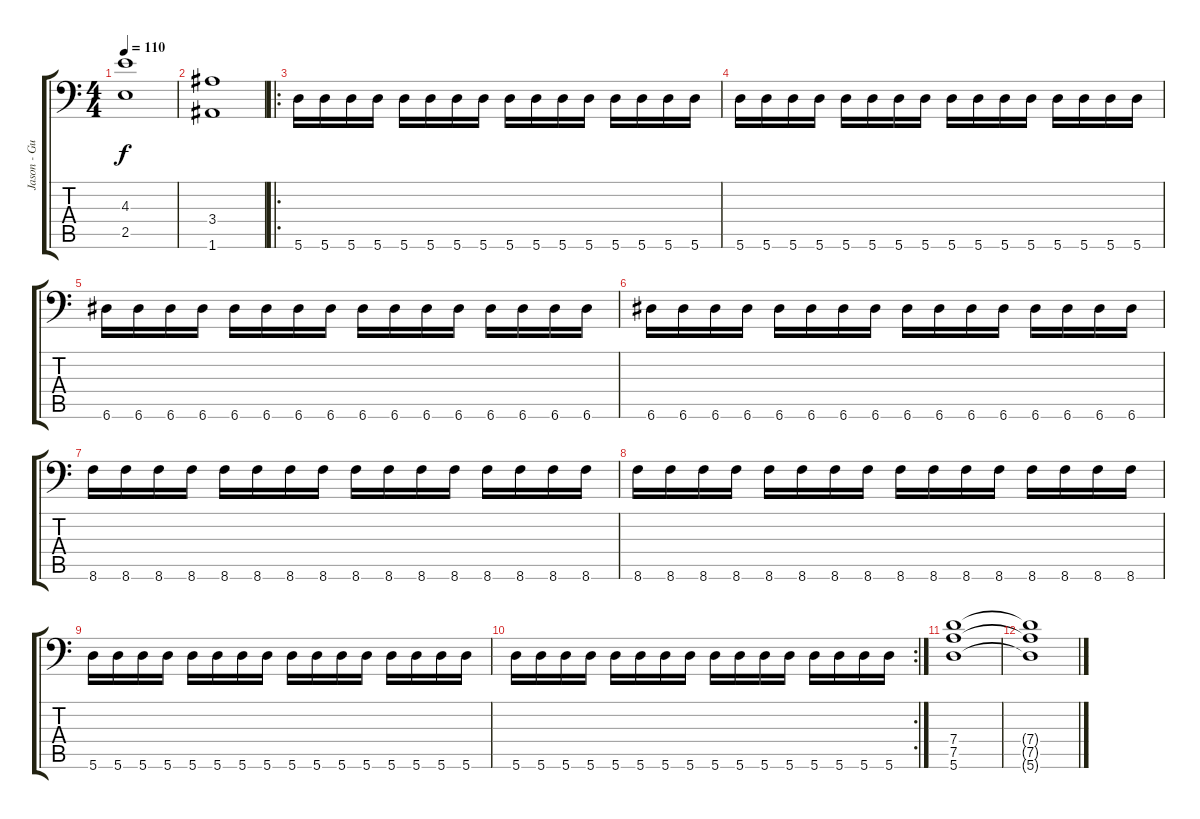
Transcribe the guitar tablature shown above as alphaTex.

\track ("Jason - Guitar" "Jason - Gu") {instrument distortionguitar}
\staff {score tabs}
\tuning (A3 E3 C3 G2 D2 A1) {hide}
\ts (4 4)
\tempo 110
\clef f4
\ks c
(4.3 2.5).1{dy f} |
(3.4 1.6).1 |
\ro
5.6.16 5.6.16 5.6.16 5.6.16 5.6.16 5.6.16 5.6.16 5.6.16 5.6.16 5.6.16 5.6.16 5.6.16 5.6.16 5.6.16 5.6.16 5.6.16 |
5.6.16 5.6.16 5.6.16 5.6.16 5.6.16 5.6.16 5.6.16 5.6.16 5.6.16 5.6.16 5.6.16 5.6.16 5.6.16 5.6.16 5.6.16 5.6.16 |
6.6.16 6.6.16 6.6.16 6.6.16 6.6.16 6.6.16 6.6.16 6.6.16 6.6.16 6.6.16 6.6.16 6.6.16 6.6.16 6.6.16 6.6.16 6.6.16 |
6.6.16 6.6.16 6.6.16 6.6.16 6.6.16 6.6.16 6.6.16 6.6.16 6.6.16 6.6.16 6.6.16 6.6.16 6.6.16 6.6.16 6.6.16 6.6.16 |
8.6.16 8.6.16 8.6.16 8.6.16 8.6.16 8.6.16 8.6.16 8.6.16 8.6.16 8.6.16 8.6.16 8.6.16 8.6.16 8.6.16 8.6.16 8.6.16 |
8.6.16 8.6.16 8.6.16 8.6.16 8.6.16 8.6.16 8.6.16 8.6.16 8.6.16 8.6.16 8.6.16 8.6.16 8.6.16 8.6.16 8.6.16 8.6.16 |
5.6.16 5.6.16 5.6.16 5.6.16 5.6.16 5.6.16 5.6.16 5.6.16 5.6.16 5.6.16 5.6.16 5.6.16 5.6.16 5.6.16 5.6.16 5.6.16 |
\rc 2
5.6.16 5.6.16 5.6.16 5.6.16 5.6.16 5.6.16 5.6.16 5.6.16 5.6.16 5.6.16 5.6.16 5.6.16 5.6.16 5.6.16 5.6.16 5.6.16 |
(7.4 7.5 5.6).1 |
(7.4{t} 7.5{t} 5.6{t}).1
